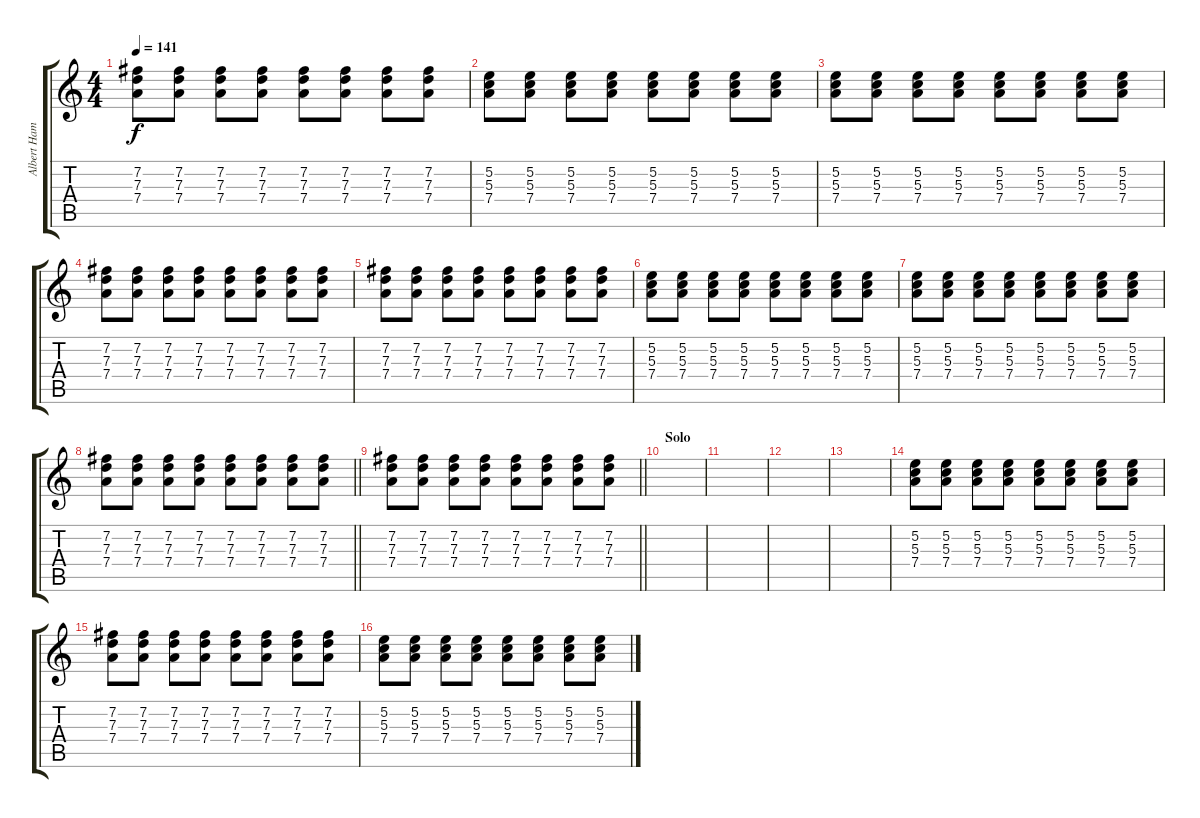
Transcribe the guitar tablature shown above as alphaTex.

\track ("Albert Hammond Jr. - Rhythm Guitar" "Albert Ham") {instrument overdrivenguitar}
\staff {score tabs}
\tuning (E4 B3 G3 D3 A2 E2) {hide}
\ts (4 4)
\tempo 141
\clef g2
\ks c
(7.2 7.3 7.4).8{dy f} (7.2 7.3 7.4).8 (7.2 7.3 7.4).8 (7.2 7.3 7.4).8 (7.2 7.3 7.4).8 (7.2 7.3 7.4).8 (7.2 7.3 7.4).8 (7.2 7.3 7.4).8 |
(5.2 5.3 7.4).8 (5.2 5.3 7.4).8 (5.2 5.3 7.4).8 (5.2 5.3 7.4).8 (5.2 5.3 7.4).8 (5.2 5.3 7.4).8 (5.2 5.3 7.4).8 (5.2 5.3 7.4).8 |
(5.2 5.3 7.4).8 (5.2 5.3 7.4).8 (5.2 5.3 7.4).8 (5.2 5.3 7.4).8 (5.2 5.3 7.4).8 (5.2 5.3 7.4).8 (5.2 5.3 7.4).8 (5.2 5.3 7.4).8 |
(7.2 7.3 7.4).8 (7.2 7.3 7.4).8 (7.2 7.3 7.4).8 (7.2 7.3 7.4).8 (7.2 7.3 7.4).8 (7.2 7.3 7.4).8 (7.2 7.3 7.4).8 (7.2 7.3 7.4).8 |
(7.2 7.3 7.4).8 (7.2 7.3 7.4).8 (7.2 7.3 7.4).8 (7.2 7.3 7.4).8 (7.2 7.3 7.4).8 (7.2 7.3 7.4).8 (7.2 7.3 7.4).8 (7.2 7.3 7.4).8 |
(5.2 5.3 7.4).8 (5.2 5.3 7.4).8 (5.2 5.3 7.4).8 (5.2 5.3 7.4).8 (5.2 5.3 7.4).8 (5.2 5.3 7.4).8 (5.2 5.3 7.4).8 (5.2 5.3 7.4).8 |
(5.2 5.3 7.4).8 (5.2 5.3 7.4).8 (5.2 5.3 7.4).8 (5.2 5.3 7.4).8 (5.2 5.3 7.4).8 (5.2 5.3 7.4).8 (5.2 5.3 7.4).8 (5.2 5.3 7.4).8 |
\barLineRight lightlight
(7.2 7.3 7.4).8 (7.2 7.3 7.4).8 (7.2 7.3 7.4).8 (7.2 7.3 7.4).8 (7.2 7.3 7.4).8 (7.2 7.3 7.4).8 (7.2 7.3 7.4).8 (7.2 7.3 7.4).8 |
\section ("" "")
\barLineRight lightlight
(7.2 7.3 7.4).8 (7.2 7.3 7.4).8 (7.2 7.3 7.4).8 (7.2 7.3 7.4).8 (7.2 7.3 7.4).8 (7.2 7.3 7.4).8 (7.2 7.3 7.4).8 (7.2 7.3 7.4).8 |
\section ("" "Solo")
|
|
|
|
(5.2 5.3 7.4).8 (5.2 5.3 7.4).8 (5.2 5.3 7.4).8 (5.2 5.3 7.4).8 (5.2 5.3 7.4).8 (5.2 5.3 7.4).8 (5.2 5.3 7.4).8 (5.2 5.3 7.4).8 |
(7.2 7.3 7.4).8 (7.2 7.3 7.4).8 (7.2 7.3 7.4).8 (7.2 7.3 7.4).8 (7.2 7.3 7.4).8 (7.2 7.3 7.4).8 (7.2 7.3 7.4).8 (7.2 7.3 7.4).8 |
(5.2 5.3 7.4).8 (5.2 5.3 7.4).8 (5.2 5.3 7.4).8 (5.2 5.3 7.4).8 (5.2 5.3 7.4).8 (5.2 5.3 7.4).8 (5.2 5.3 7.4).8 (5.2 5.3 7.4).8
